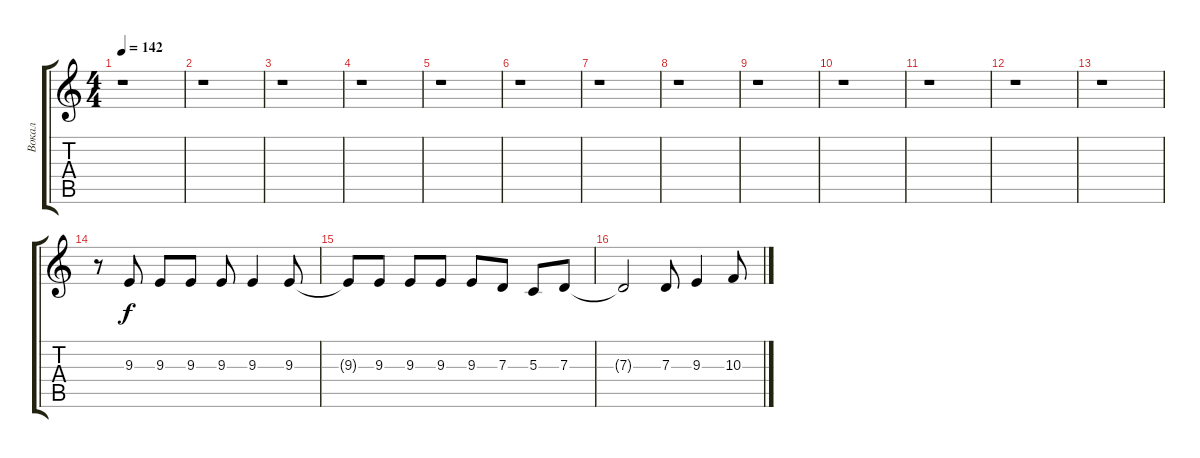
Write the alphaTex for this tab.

\track ("Вокал" "Вокал") {instrument oboe}
\staff {score tabs}
\tuning (E4 B3 G3 D3 A2 E2) {hide}
\ts (4 4)
\tempo 142
\clef g2
\ks c
r.1{dy f} |
r.1 |
r.1 |
r.1 |
r.1 |
r.1 |
r.1 |
r.1 |
r.1 |
r.1 |
r.1 |
r.1 |
r.1 |
r.8 9.3.8 9.3.8 9.3.8 9.3.8 9.3.4 9.3.8 |
9.3{t}.8 9.3.8 9.3.8 9.3.8 9.3.8 7.3.8 5.3.8 7.3.8 |
7.3{t}.2 7.3.8 9.3.4 10.3.8
